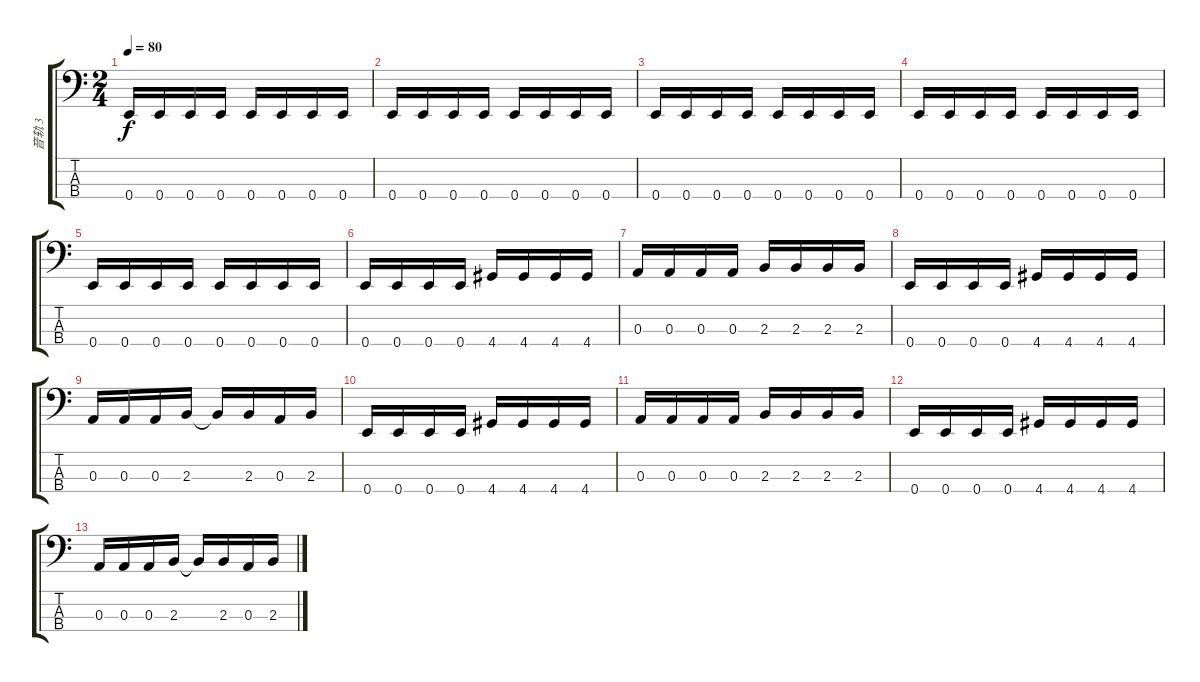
\track ("音轨 3" "音轨 3") {instrument slapbass2}
\staff {score tabs}
\tuning (G2 D2 A1 E1) {hide}
\ts (2 4)
\tempo 80
\clef f4
\ks c
0.4.16{dy f} 0.4.16 0.4.16 0.4.16 0.4.16 0.4.16 0.4.16 0.4.16 |
0.4.16 0.4.16 0.4.16 0.4.16 0.4.16 0.4.16 0.4.16 0.4.16 |
0.4.16 0.4.16 0.4.16 0.4.16 0.4.16 0.4.16 0.4.16 0.4.16 |
0.4.16 0.4.16 0.4.16 0.4.16 0.4.16 0.4.16 0.4.16 0.4.16 |
0.4.16 0.4.16 0.4.16 0.4.16 0.4.16 0.4.16 0.4.16 0.4.16 |
0.4.16 0.4.16 0.4.16 0.4.16 4.4.16 4.4.16 4.4.16 4.4.16 |
0.3.16 0.3.16 0.3.16 0.3.16 2.3.16 2.3.16 2.3.16 2.3.16 |
0.4.16 0.4.16 0.4.16 0.4.16 4.4.16 4.4.16 4.4.16 4.4.16 |
0.3.16 0.3.16 0.3.16 2.3.16 2.3{t}.16 2.3.16 0.3.16 2.3.16 |
0.4.16 0.4.16 0.4.16 0.4.16 4.4.16 4.4.16 4.4.16 4.4.16 |
0.3.16 0.3.16 0.3.16 0.3.16 2.3.16 2.3.16 2.3.16 2.3.16 |
0.4.16 0.4.16 0.4.16 0.4.16 4.4.16 4.4.16 4.4.16 4.4.16 |
0.3.16 0.3.16 0.3.16 2.3.16 2.3{t}.16 2.3.16 0.3.16 2.3.16
